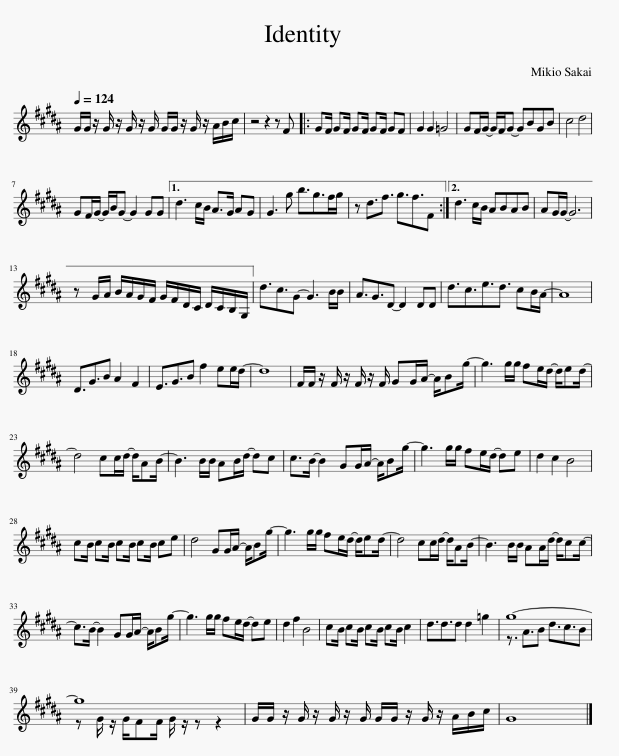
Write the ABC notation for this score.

X:1
%%score ( 1 2 )
L:1/8
Q:1/4=124
M:none
I:linebreak $
K:none
V:1 treble transpose=-2
V:2 treble transpose="-2 "
V:1
[K:B] G/G/ z/ G/ z/ G/ z/ G/ G/G/ z/ G/ z/ A/B/c/ | z4 z2 z F |: GF/ GF/ GF/ GF/ GF | G2 G2 =G4 | GF/G/- G/F/G- GBGB | %5
 c4 d4 |$ GF/G/- G/B/G- G2 GG |1 d3 c/B/ A>G AG | G3 g b3/2g>fg/ | z d3/2f3/2 g3/2f3/2F :|2 %10
 d3 c/B/ ABAB | AG/G/- G6 |$ z G/A/ B/A/G/F/ G/F/D/C/ D/C/B,/G,/ || d3/2c3/2G- G3 B/B/ | A3/2G3/2D- D2 DD | %15
 d3/2c3/2e3/2d3/2 cB/A/- | A8 |$ D3/2G3/2B A2 F2 | E3/2G3/2B f2 ee/d/- | d8 | %20
 F/F/ z/ F/ z/ F/ z/ F/ GG/A/- A/Bg/- | g3 g/g/ fe/d/- d/ed/- |$ d4 cc/d/- d/AB/- | B3 B/B/ AB/d/- dc | c>B- B2 GG/A/- A/Bg/- | %25
 g3 g/g/ fe/d/- de | d2 c2 B4 |$ cB/ cB/ cB/ cB/ ce | d4 GG/A/- A/Bg/- | g3 g/g/ fe/d/- d/ed/- | %30
 d4 cc/d/- d/AB/- | B3 B/B/ AA/d/- d/cc/- |$ c>B- B2 GG/A/- A/Bg/- | g3 g/g/ fe/d/- de | d2 f2 B4 | %35
 cB/ cB/ cB/ cB/ c2 | d3/2d3/2d d2 =g2 | g8- |$ g8 | G/G/ z/ G/ z/ G/ z/ G/ G/G/ z/ G/ z/ A/B/c/ | %40
 G8 |] %41
V:2
[K:B] x8 | x8 |: x8 | x8 | x8 | %5
 x8 |$ x8 |1 x8 | x8 | x8 :|2 %10
 x8 | x8 |$ x8 || x8 | x8 | %15
 x8 | x8 |$ x8 | x8 | x8 | %20
 x8 | x8 |$ x8 | x8 | x8 | %25
 x8 | x8 |$ x8 | x8 | x8 | %30
 x8 | x8 |$ x8 | x8 | x8 | %35
 x8 | x8 | z3/2 A3/2B d3/2c3/2B |$ z G/ z/ G/FF/ G/ z/ z z2 | x8 | %40
 x8 |] %41
